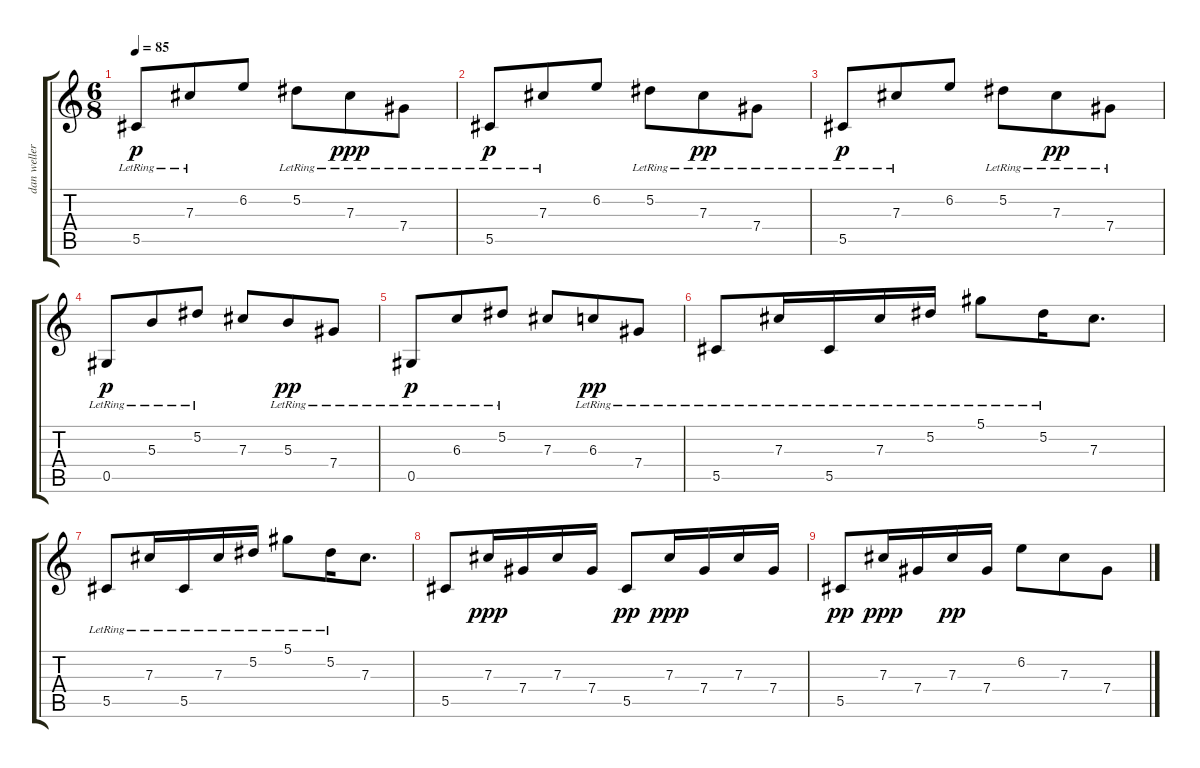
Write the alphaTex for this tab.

\track ("dan weller" "dan weller") {instrument electricguitarclean}
\staff {score tabs}
\tuning (Eb4 Bb3 Gb3 Db3 Ab2 Db2) {hide}
\ts (6 8)
\tempo 85
\clef g2
\ks c
5.5{lr}.8{dy p} 7.3{lr}.8 6.2.8 5.2{lr}.8 7.3{lr}.8{dy ppp} 7.4{lr}.8 |
5.5{lr}.8{dy p} 7.3{lr}.8 6.2.8 5.2{lr}.8 7.3{lr}.8{dy pp} 7.4{lr}.8 |
5.5{lr}.8{dy p} 7.3{lr}.8 6.2.8 5.2{lr}.8 7.3{lr}.8{dy pp} 7.4{lr}.8 |
0.5{lr}.8{dy p} 5.3{lr}.8 5.2{lr}.8 7.3.8 5.3{lr}.8{dy pp} 7.4{lr}.8 |
0.5{lr}.8{dy p} 6.3{lr}.8 5.2{lr}.8 7.3.8 6.3{lr}.8{dy pp} 7.4{lr}.8 |
5.5{lr}.8 7.3{lr}.16 5.5{lr}.16 7.3{lr}.16 5.2{lr}.16 5.1{lr}.8 5.2{lr}.16 7.3.8{d} |
5.5{lr}.8 7.3{lr}.16 5.5{lr}.16 7.3{lr}.16 5.2{lr}.16 5.1{lr}.8 5.2{lr}.16 7.3.8{d} |
5.5.8 7.3.16{dy ppp} 7.4.16 7.3.16 7.4.16 5.5.8{dy pp} 7.3.16{dy ppp} 7.4.16 7.3.16 7.4.16 |
5.5.8{dy pp} 7.3.16{dy ppp} 7.4.16 7.3.16{dy pp} 7.4.16 6.2.8 7.3.8 7.4.8
